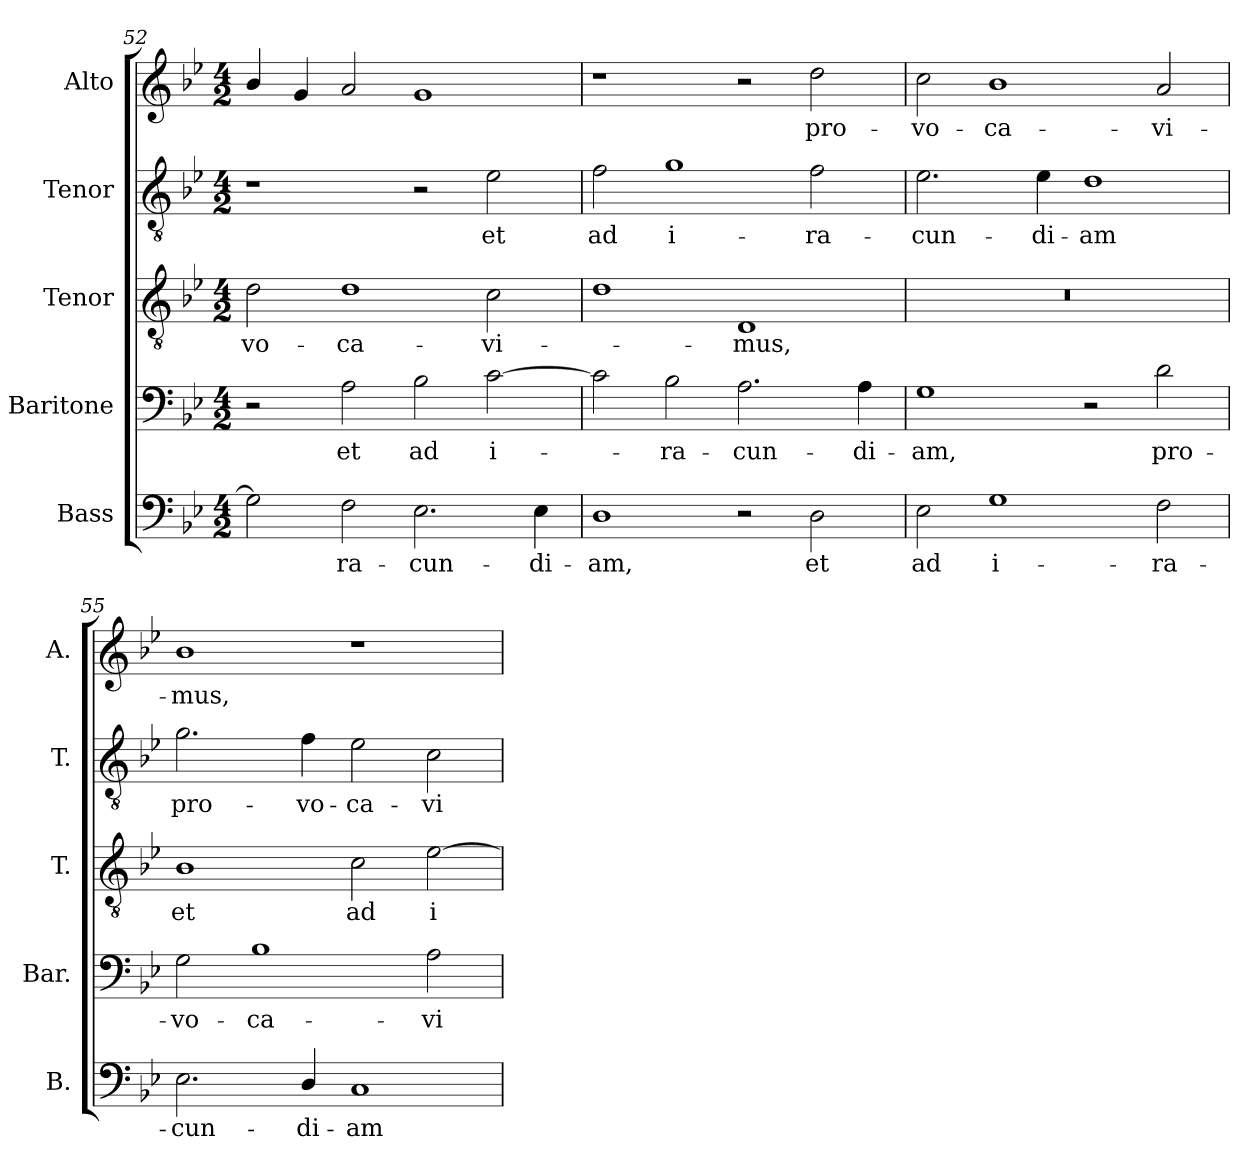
**kern	**text	**kern	**text	**kern	**text	**kern	**text	**kern	**text
*part5	*part5	*part4	*part4	*part3	*part3	*part2	*part2	*part1	*part1
*staff5	*staff5	*staff4	*staff4	*staff3	*staff3	*staff2	*staff2	*staff1	*staff1
*I"Bass	*	*I"Baritone	*	*I"Tenor	*	*I"Tenor	*	*I"Alto	*
*I'B.	*	*I'Bar.	*	*I'T.	*	*I'T.	*	*I'A.	*
*clefF4	*	*clefF4	*	*clefGv2	*	*clefGv2	*	*clefG2	*
*	*	*	*	*ITrd7c12	*	*ITrd7c12	*	*	*
*k[b-e-]	*	*k[b-e-]	*	*k[b-e-]	*	*k[b-e-]	*	*k[b-e-]	*
*B-:	*	*B-:	*	*B-:	*	*B-:	*	*B-:	*
*M4/2	*	*M4/2	*	*M4/2	*	*M4/2	*	*M4/2	*
=52	=52	=52	=52	=52	=52	=52	=52	=52	=52
!	!	!	!	!	!LO:LY:b:color=#000000	!	!	!	!
2Gi\]	.	2r	.	2Di\	-vo-	1r	.	4b-i/	.
.	.	.	.	.	.	.	.	4gi/	.
!	!LO:LY:b:color=#000000	!	!	!	!	!	!	!	!
!	!	!	!LO:LY:b:color=#000000	!	!	!	!	!	!
!	!	!	!	!	!LO:LY:b:color=#000000	!	!	!	!
2Fi\	-ra-	2Ai\	et	1Di	-ca-	.	.	2ai/	.
!	!LO:LY:b:color=#000000	!	!	!	!	!	!	!	!
!	!	!	!LO:LY:b:color=#000000	!	!	!	!	!	!
2.E-i\	-cun-	2B-i\	ad	.	.	2r	.	1gi	.
!	!	!	!LO:LY:b:color=#000000	!	!	!	!	!	!
!	!	!	!	!	!LO:LY:b:color=#000000	!	!	!	!
!	!	!	!	!	!	!	!LO:LY:b:color=#000000	!	!
.	.	[2ci\	i-	2Ci\	-vi-	2E-i\	et	.	.
!	!LO:LY:b:color=#000000	!	!	!	!	!	!	!	!
4E-i\	-di-	.	.	.	.	.	.	.	.
=53	=53	=53	=53	=53	=53	=53	=53	=53	=53
!	!LO:LY:b:color=#000000	!	!	!	!	!	!	!	!
!	!	!	!	!	!	!	!LO:LY:b:color=#000000	!	!
1Di	-am,	2ci\]	.	1Di	.	2Fi\	ad	1r	.
!	!	!	!LO:LY:b:color=#000000	!	!	!	!	!	!
!	!	!	!	!	!	!	!LO:LY:b:color=#000000	!	!
.	.	2B-i\	-ra-	.	.	1Gi	i-	.	.
!	!	!	!LO:LY:b:color=#000000	!	!	!	!	!	!
!	!	!	!	!	!LO:LY:b:color=#000000	!	!	!	!
2r	.	2.Ai\	-cun-	1DDi	-mus,	.	.	2r	.
!	!LO:LY:b:color=#000000	!	!	!	!	!	!	!	!
!	!	!	!	!	!	!	!LO:LY:b:color=#000000	!	!
!	!	!	!	!	!	!	!	!	!LO:LY:b:color=#000000
2Di\	et	.	.	.	.	2Fi\	-ra-	2ddi\	pro-
!	!	!	!LO:LY:b:color=#000000	!	!	!	!	!	!
.	.	4Ai\	-di-	.	.	.	.	.	.
=54	=54	=54	=54	=54	=54	=54	=54	=54	=54
!	!LO:LY:b:color=#000000	!	!	!	!	!	!	!	!
!	!	!	!LO:LY:b:color=#000000	!LO:N:vis=1	!	!	!	!	!
!	!	!	!	!	!	!	!LO:LY:b:color=#000000	!	!
!	!	!	!	!	!	!	!	!	!LO:LY:b:color=#000000
2E-i\	ad	1Gi	-am,	0r	.	2.E-i\	-cun-	2cci\	-vo-
!	!LO:LY:b:color=#000000	!	!	!	!	!	!	!	!
!	!	!	!	!	!	!	!	!	!LO:LY:b:color=#000000
1Gi	i-	.	.	.	.	.	.	1b-i	-ca-
!	!	!	!	!	!	!	!LO:LY:b:color=#000000	!	!
.	.	.	.	.	.	4E-i\	-di-	.	.
!	!	!	!	!	!	!	!LO:LY:b:color=#000000	!	!
.	.	2r	.	.	.	1Di	-am	.	.
!	!LO:LY:b:color=#000000	!	!	!	!	!	!	!	!
!	!	!	!LO:LY:b:color=#000000	!	!	!	!	!	!
!	!	!	!	!	!	!	!	!	!LO:LY:b:color=#000000
2Fi\	-ra-	2di\	pro-	.	.	.	.	2ai/	-vi-
=55	=55	=55	=55	=55	=55	=55	=55	=55	=55
!	!LO:LY:b:color=#000000	!	!	!	!	!	!	!	!
!	!	!	!LO:LY:b:color=#000000	!	!	!	!	!	!
!	!	!	!	!	!LO:LY:b:color=#000000	!	!	!	!
!	!	!	!	!	!	!	!LO:LY:b:color=#000000	!	!
!	!	!	!	!	!	!	!	!	!LO:LY:b:color=#000000
2.E-i\	-cun-	2Gi\	-vo-	1BB-i	et	2.Gi\	pro-	1b-i	-mus,
!	!	!	!LO:LY:b:color=#000000	!	!	!	!	!	!
.	.	1B-i	-ca-	.	.	.	.	.	.
!	!LO:LY:b:color=#000000	!	!	!	!	!	!	!	!
!	!	!	!	!	!	!	!LO:LY:b:color=#000000	!	!
4Di/	-di-	.	.	.	.	4Fi\	-vo-	.	.
!	!LO:LY:b:color=#000000	!	!	!	!	!	!	!	!
!	!	!	!	!	!LO:LY:b:color=#000000	!	!	!	!
!	!	!	!	!	!	!	!LO:LY:b:color=#000000	!	!
1Ci	-am	.	.	2Ci\	ad	2E-i\	-ca-	1r	.
!	!	!	!LO:LY:b:color=#000000	!	!	!	!	!	!
!	!	!	!	!	!LO:LY:b:color=#000000	!	!	!	!
!	!	!	!	!	!	!	!LO:LY:b:color=#000000	!	!
.	.	2Ai\	-vi-	[2E-i\	i-	2Ci\	-vi-	.	.
=	=	=	=	=	=	=	=	=	=
*-	*-	*-	*-	*-	*-	*-	*-	*-	*-
